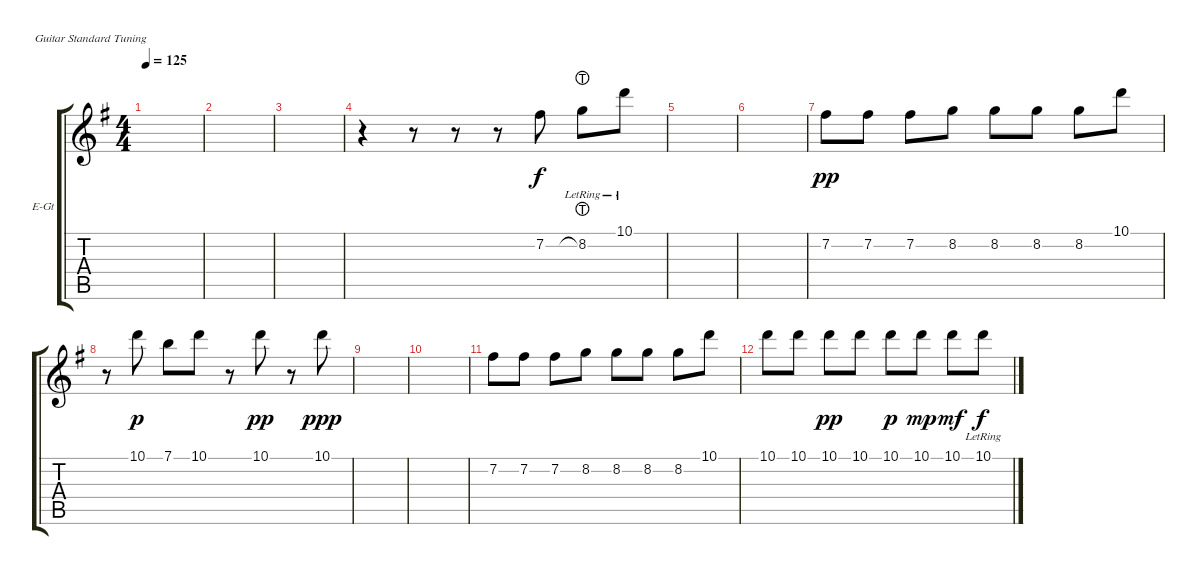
\bracketExtendMode groupsimilarinstruments
\firstSystemTrackNameOrientation horizontal
\otherSystemsTrackNameOrientation horizontal
\track ("Electric Guitar 2" "E-Gt") {instrument distortionguitar}
\staff {score tabs}
\tuning (E4 B3 G3 D3 A2 E2)
\ts (4 4)
\tempo 125
\clef g2
\ks g
|
|
|
r.4 r.8 r.8 r.8 7.2.8 8.2{lht lr}.8 10.1{lr}.8 |
|
|
7.2.8{dy pp} 7.2.8 7.2.8 8.2.8 8.2.8 8.2.8 8.2.8 10.1.8 |
r.8 10.1.8{dy p} 7.1.8 10.1.8 r.8 10.1.8{dy pp} r.8 10.1.8{dy ppp} |
|
|
7.2.8 7.2.8 7.2.8 8.2.8 8.2.8 8.2.8 8.2.8 10.1.8 |
10.1.8 10.1.8 10.1.8{dy pp} 10.1.8 10.1.8{dy p} 10.1.8{dy mp} 10.1.8{dy mf} 10.1{lr}.8{dy f}
